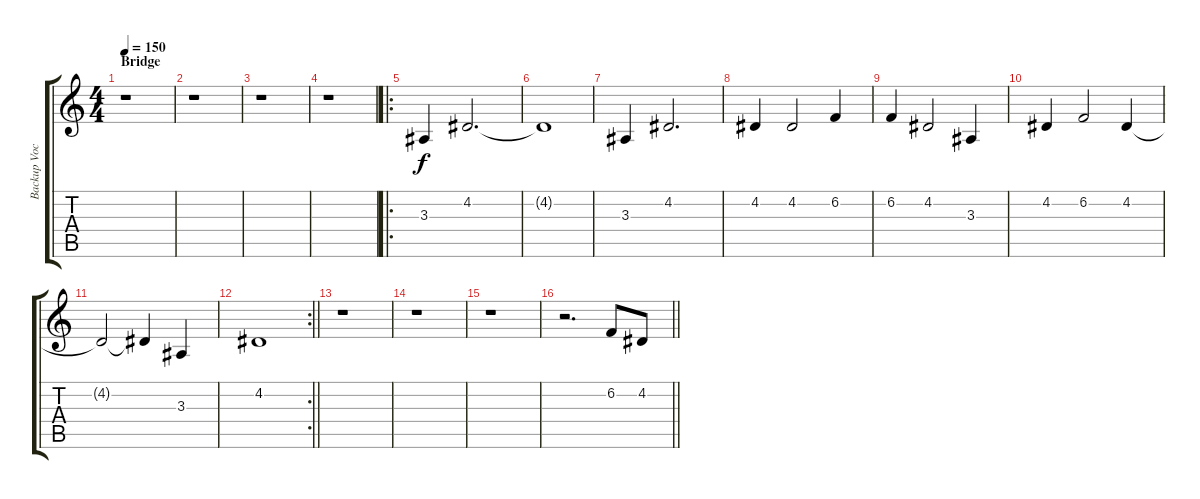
\track ("Backup Vocals" "Backup Voc") {instrument churchorgan}
\staff {score tabs}
\tuning (E4 B3 G3 D3 A2 E2) {hide}
\ts (4 4)
\section ("" "Bridge")
\tempo 150
\clef g2
\ks c
r.1{dy f} |
r.1 |
r.1 |
r.1 |
\ro
3.3.4 4.2.2{d} |
4.2{t}.1 |
3.3.4 4.2.2{d} |
4.2.4 4.2.2 6.2.4 |
6.2.4 4.2.2 3.3.4 |
4.2.4 6.2.2 4.2.4 |
4.2{t}.2 4.2{t}.4 3.3.4 |
\rc 2
\barLineRight lightlight
4.2.1 |
r.1 |
r.1 |
r.1 |
\barLineRight lightlight
r.2{d} 6.2.8 4.2.8
